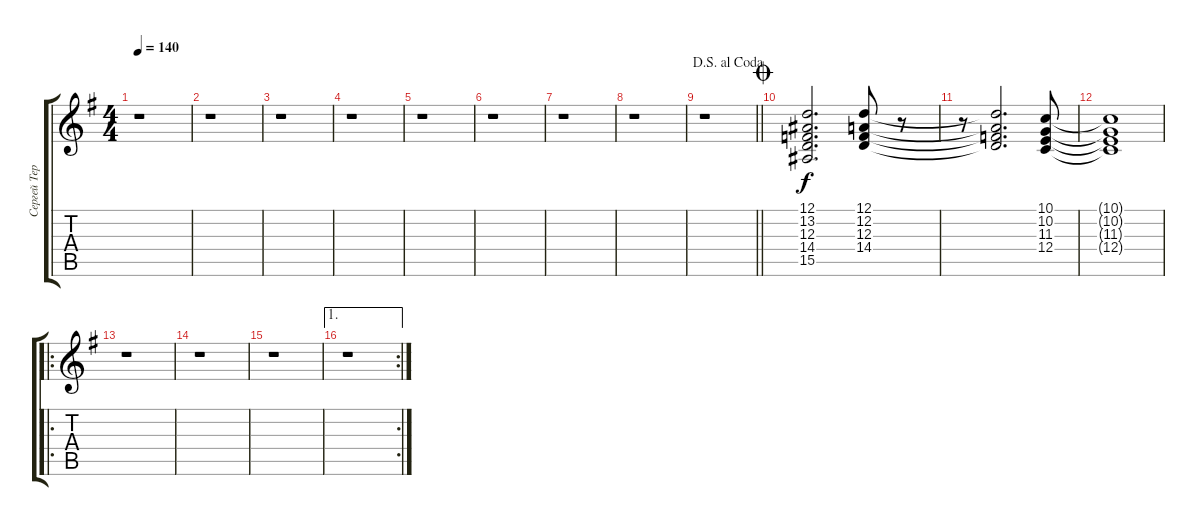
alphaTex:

\track ("Сергей Терентьев" "Сергей Тер") {instrument synthstrings1}
\staff {score tabs}
\tuning (D4 A3 F3 C3 G2 D2) {hide}
\ts (4 4)
\tempo 140
\clef g2
\ks g
r.1{dy f} |
r.1 |
r.1 |
r.1 |
r.1 |
r.1 |
r.1 |
r.1 |
\jump dalsegnoalcoda
\barLineRight lightlight
r.1 |
\jump coda
(12.1 13.2 12.3 14.4 15.5).2{d} (12.1 12.2 12.3 14.4).8 r.8 |
r.8 (12.1{t} 12.2{t} 12.3{t} 14.4{t}).2{d} (10.1 10.2 11.3 12.4).8 |
(10.1{t} 10.2{t} 11.3{t} 12.4{t}).1 |
\ro
r.1 |
r.1 |
r.1 |
\ae 1
\rc 2
r.1
